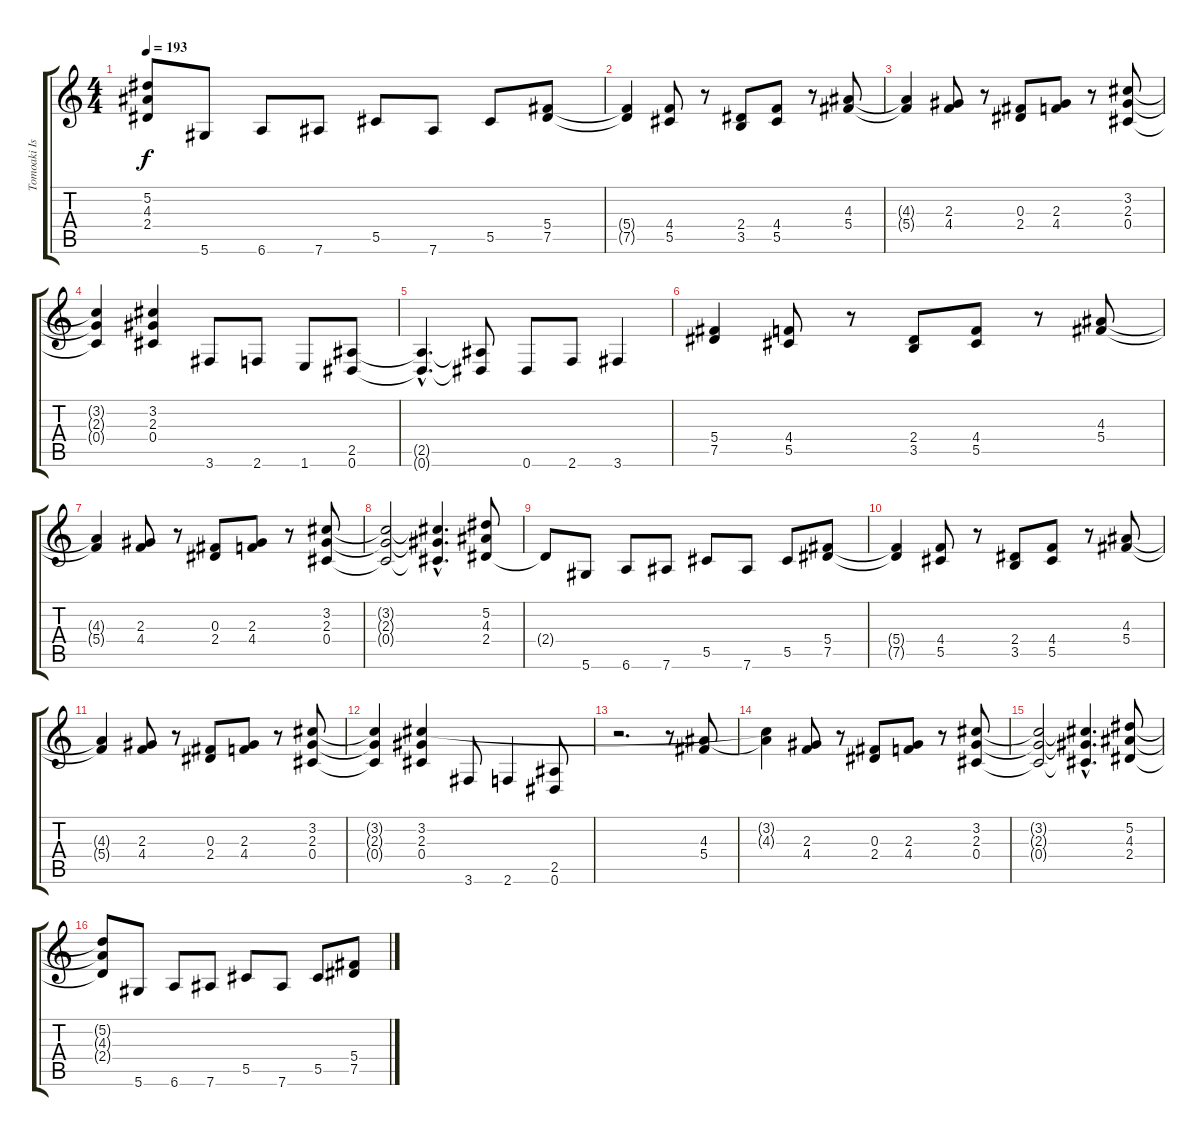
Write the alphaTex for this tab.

\track ("Tomoaki Ishizuka (Pata)" "Tomoaki Is") {instrument distortionguitar}
\staff {score tabs}
\tuning (Eb4 Bb3 Gb3 Db3 Ab2 Eb2) {hide}
\ts (4 4)
\tempo 193
\clef g2
\ks c
(5.2{t} 4.3{t} 2.4{t}).8{dy f} 5.6.8 6.6.8 7.6.8 5.5.8 7.6.8 5.5.8 (5.4 7.5).8 |
(5.4{t} 7.5{t}).4 (4.4 5.5).8 r.8 (2.4 3.5).8 (4.4 5.5).8 r.8 (4.3 5.4).8 |
(4.3{t} 5.4{t}).4 (2.3 4.4).8 r.8 (0.3 2.4).8 (2.3 4.4).8 r.8 (3.2 2.3 0.4).8 |
(3.2{t} 2.3{t} 0.4{t}).4 (3.2 2.3 0.4).4 3.6.8 2.6.8 1.6.8 (2.5 0.6).8 |
(2.5{hac t} 0.6{hac t}).4{d} (2.5{t} 0.6{t}).8 0.6.8 2.6.8 3.6.4 |
(5.4 7.5).4 (4.4 5.5).8 r.8 (2.4 3.5).8 (4.4 5.5).8 r.8 (4.3 5.4).8 |
(4.3{t} 5.4{t}).4 (2.3 4.4).8 r.8 (0.3 2.4).8 (2.3 4.4).8 r.8 (3.2 2.3 0.4).8 |
(3.2{t} 2.3{t} 0.4{t}).2 (3.2{hac t} 2.3{hac t} 0.4{hac t}).4{d} (5.2 4.3 2.4).8 |
2.4{t}.8 5.6.8 6.6.8 7.6.8 5.5.8 7.6.8 5.5.8 (5.4 7.5).8 |
(5.4{t} 7.5{t}).4 (4.4 5.5).8 r.8 (2.4 3.5).8 (4.4 5.5).8 r.8 (4.3 5.4).8 |
(4.3{t} 5.4{t}).4 (2.3 4.4).8 r.8 (0.3 2.4).8 (2.3 4.4).8 r.8 (3.2 2.3 0.4).8 |
(3.2{t} 2.3{t} 0.4{t}).4 (3.2 2.3 0.4).4 3.6.8 2.6.4 (2.5 0.6).8 |
r.2{d} r.8 (4.3 5.4).8 |
(3.2{t} 4.3{t}).4 (2.3 4.4).8 r.8 (0.3 2.4).8 (2.3 4.4).8 r.8 (3.2 2.3 0.4).8 |
(3.2{t} 2.3{t} 0.4{t}).2 (3.2{hac t} 2.3{hac t} 0.4{hac t}).4{d} (5.2 4.3 2.4).8 |
(5.2{t} 4.3{t} 2.4{t}).8 5.6.8 6.6.8 7.6.8 5.5.8 7.6.8 5.5.8 (5.4 7.5).8
